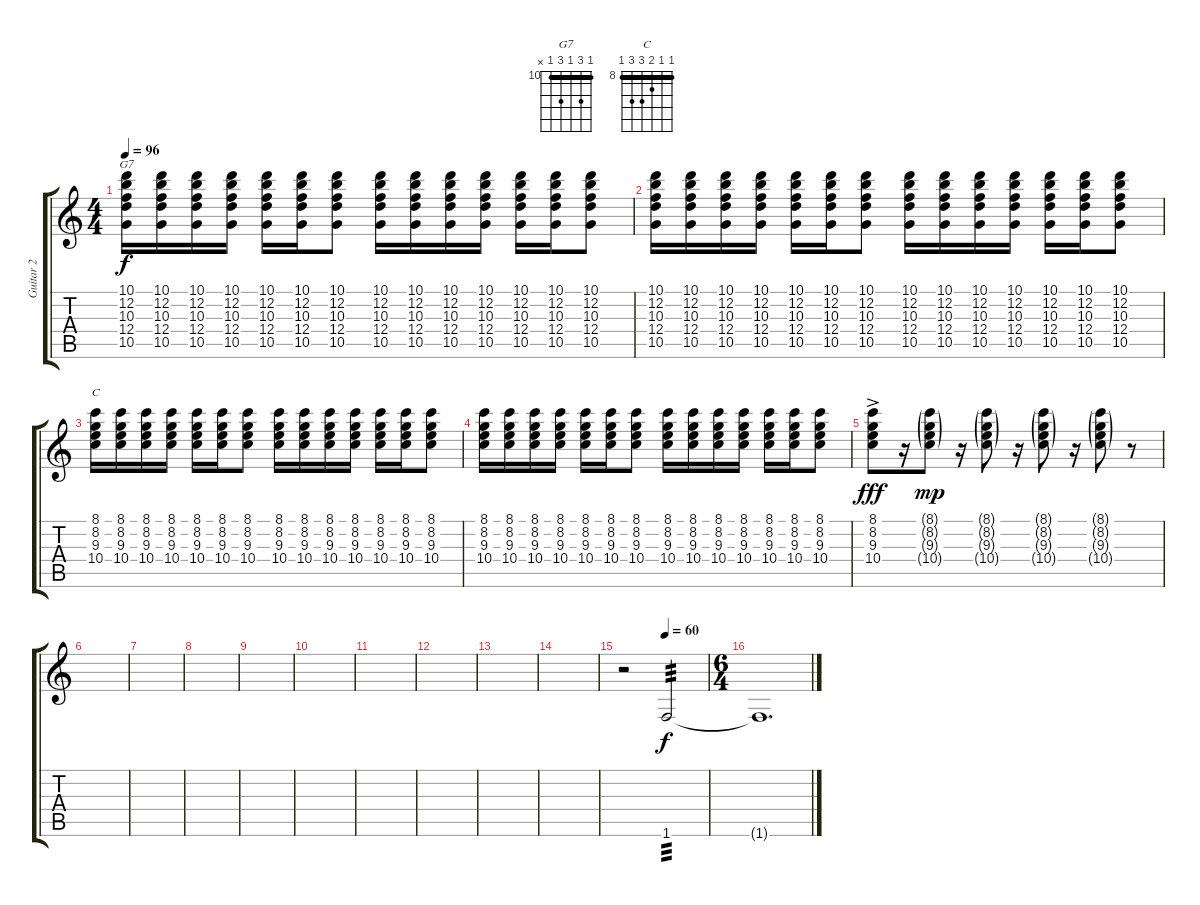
\track ("Guitar 2" "Guitar 2") {instrument distortionguitar}
\staff {score tabs}
\tuning (E4 B3 G3 D3 A2 E2) {hide}
\chord ("G7" 10 12 10 12 10 x) {firstfret 10 barre 10}
\chord ("C" 8 8 9 10 10 8) {firstfret 8 barre 8}
\ts (4 4)
\tempo 96
\clef g2
\ks c
(10.1 12.2 10.3 12.4 10.5).16{ch "G7" dy f} (10.1 12.2 10.3 12.4 10.5).16 (10.1 12.2 10.3 12.4 10.5).16 (10.1 12.2 10.3 12.4 10.5).16 (10.1 12.2 10.3 12.4 10.5).16 (10.1 12.2 10.3 12.4 10.5).16 (10.1 12.2 10.3 12.4 10.5).8 (10.1 12.2 10.3 12.4 10.5).16 (10.1 12.2 10.3 12.4 10.5).16 (10.1 12.2 10.3 12.4 10.5).16 (10.1 12.2 10.3 12.4 10.5).16 (10.1 12.2 10.3 12.4 10.5).16 (10.1 12.2 10.3 12.4 10.5).16 (10.1 12.2 10.3 12.4 10.5).8 |
(10.1 12.2 10.3 12.4 10.5).16 (10.1 12.2 10.3 12.4 10.5).16 (10.1 12.2 10.3 12.4 10.5).16 (10.1 12.2 10.3 12.4 10.5).16 (10.1 12.2 10.3 12.4 10.5).16 (10.1 12.2 10.3 12.4 10.5).16 (10.1 12.2 10.3 12.4 10.5).8 (10.1 12.2 10.3 12.4 10.5).16 (10.1 12.2 10.3 12.4 10.5).16 (10.1 12.2 10.3 12.4 10.5).16 (10.1 12.2 10.3 12.4 10.5).16 (10.1 12.2 10.3 12.4 10.5).16 (10.1 12.2 10.3 12.4 10.5).16 (10.1 12.2 10.3 12.4 10.5).8 |
(8.1 8.2 9.3 10.4).16{ch "C"} (8.1 8.2 9.3 10.4).16 (8.1 8.2 9.3 10.4).16 (8.1 8.2 9.3 10.4).16 (8.1 8.2 9.3 10.4).16 (8.1 8.2 9.3 10.4).16 (8.1 8.2 9.3 10.4).8 (8.1 8.2 9.3 10.4).16 (8.1 8.2 9.3 10.4).16 (8.1 8.2 9.3 10.4).16 (8.1 8.2 9.3 10.4).16 (8.1 8.2 9.3 10.4).16 (8.1 8.2 9.3 10.4).16 (8.1 8.2 9.3 10.4).8 |
(8.1 8.2 9.3 10.4).16 (8.1 8.2 9.3 10.4).16 (8.1 8.2 9.3 10.4).16 (8.1 8.2 9.3 10.4).16 (8.1 8.2 9.3 10.4).16 (8.1 8.2 9.3 10.4).16 (8.1 8.2 9.3 10.4).8 (8.1 8.2 9.3 10.4).16 (8.1 8.2 9.3 10.4).16 (8.1 8.2 9.3 10.4).16 (8.1 8.2 9.3 10.4).16 (8.1 8.2 9.3 10.4).16 (8.1 8.2 9.3 10.4).16 (8.1 8.2 9.3 10.4).8 |
(8.1{ac} 8.2 9.3 10.4).8{dy fff volume 7} r.16 (8.1{g} 8.2{g} 9.3{g} 10.4{g}).8{dy mp} r.16 (8.1{g} 8.2{g} 9.3{g} 10.4{g}).8 r.16 (8.1{g} 8.2{g} 9.3{g} 10.4{g}).8 r.16 (8.1{g} 8.2{g} 9.3{g} 10.4{g}).8 r.8 |
|
|
|
|
|
|
|
|
|
\tempo (60 0.5)
r.2{volume 7} 1.6.2{tp 3 dy f volume 11} |
\ts (6 4)
1.6{t}.1{d}
